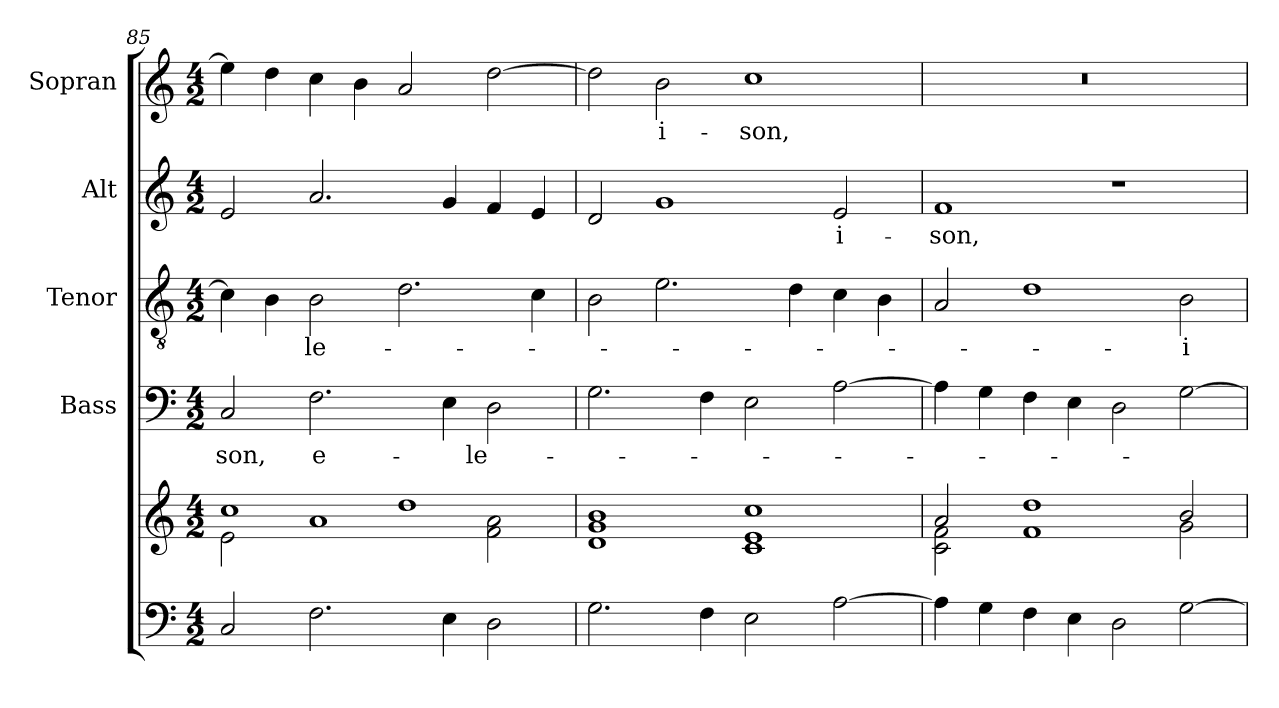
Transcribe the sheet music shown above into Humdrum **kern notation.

**kern	**kern	**kern	**text	**kern	**text	**kern	**text	**kern	**text
*part5	*part5	*part4	*part4	*part3	*part3	*part2	*part2	*part1	*part1
*staff6	*staff5	*staff4	*staff4	*staff3	*staff3	*staff2	*staff2	*staff1	*staff1
*	*	*I"Bass	*	*I"Tenor	*	*I"Alt	*	*I"Sopran	*
*	*	*I'B.	*	*I'T.	*	*I'A.	*	*I'S.	*
*clefF4	*clefG2	*clefF4	*	*clefGv2	*	*clefG2	*	*clefG2	*
*k[]	*k[]	*k[]	*	*k[]	*	*k[]	*	*k[]	*
*C:	*C:	*C:	*	*C:	*	*C:	*	*C:	*
*M4/2	*M4/2	*M4/2	*	*M4/2	*	*M4/2	*	*M4/2	*
=85	=85	=85	=85	=85	=85	=85	=85	=85	=85
*	*^	*	*	*	*	*	*	*	*
!	!	!	!	!LO:LY:b	!	!	!	!	!	!
2C/	1cc	2e\	2C/	-son,	4c\]	.	2e/	.	4ee\]	.
.	.	.	.	.	4B\	.	.	.	4dd\	.
!	!	!	!	!LO:LY:b	!	!LO:LY:b	!	!	!	!
2.F\	.	1a	2.F\	e-	2B\	-le-	2.a/	.	4cc\	.
.	.	.	.	.	.	.	.	.	4b\	.
.	1dd	.	.	.	2.d\	.	.	.	2a/	.
4E\	.	.	4E\	.	.	.	4g/	.	.	.
!	!	!	!	!LO:LY:b	!	!	!	!	!	!
2D\	.	2f\ 2a\	2D\	-le-	.	.	4f/	.	[2dd\	.
.	.	.	.	.	4c\	.	4e/	.	.	.
*	*v	*v	*	*	*	*	*	*	*	*
!!LO:PB:g=z
=86	=86	=86	=86	=86	=86	=86	=86	=86	=86
2.G\	1d 1g 1b	2.G\	.	2B\	.	2d/	.	2dd\]	.
!	!	!	!	!	!	!	!	!	!LO:LY:b
.	.	.	.	2.e\	.	1g	.	2b\	-i-
4F\	.	4F\	.	.	.	.	.	.	.
!	!	!	!	!	!	!	!	!	!LO:LY:b
2E\	1c 1e 1cc	2E\	.	.	.	.	.	1cc	-son,
.	.	.	.	4d\	.	.	.	.	.
!	!	!	!	!	!	!	!LO:LY:b	!	!
[2A\	.	[2A\	.	4c\	.	2e/	-i-	.	.
.	.	.	.	4B\	.	.	.	.	.
=87	=87	=87	=87	=87	=87	=87	=87	=87	=87
*	*^	*	*	*	*	*	*	*	*
!	!	!	!	!	!	!	!	!LO:LY:b	!	!
4A\]	2a/	2c\ 2f\	4A\]	.	2A/	.	1f	-son,	0r	.
4G\	.	.	4G\	.	.	.	.	.	.	.
4F\	1dd	1f	4F\	.	1d	.	.	.	.	.
4E\	.	.	4E\	.	.	.	.	.	.	.
2D\	.	.	2D\	.	.	.	1r	.	.	.
!	!	!	!	!	!	!LO:LY:b	!	!	!	!
[2G\	2b/	2g\	[2G\	.	2B\	-i-	.	.	.	.
*	*v	*v	*	*	*	*	*	*	*	*
=	=	=	=	=	=	=	=	=	=
*-	*-	*-	*-	*-	*-	*-	*-	*-	*-
